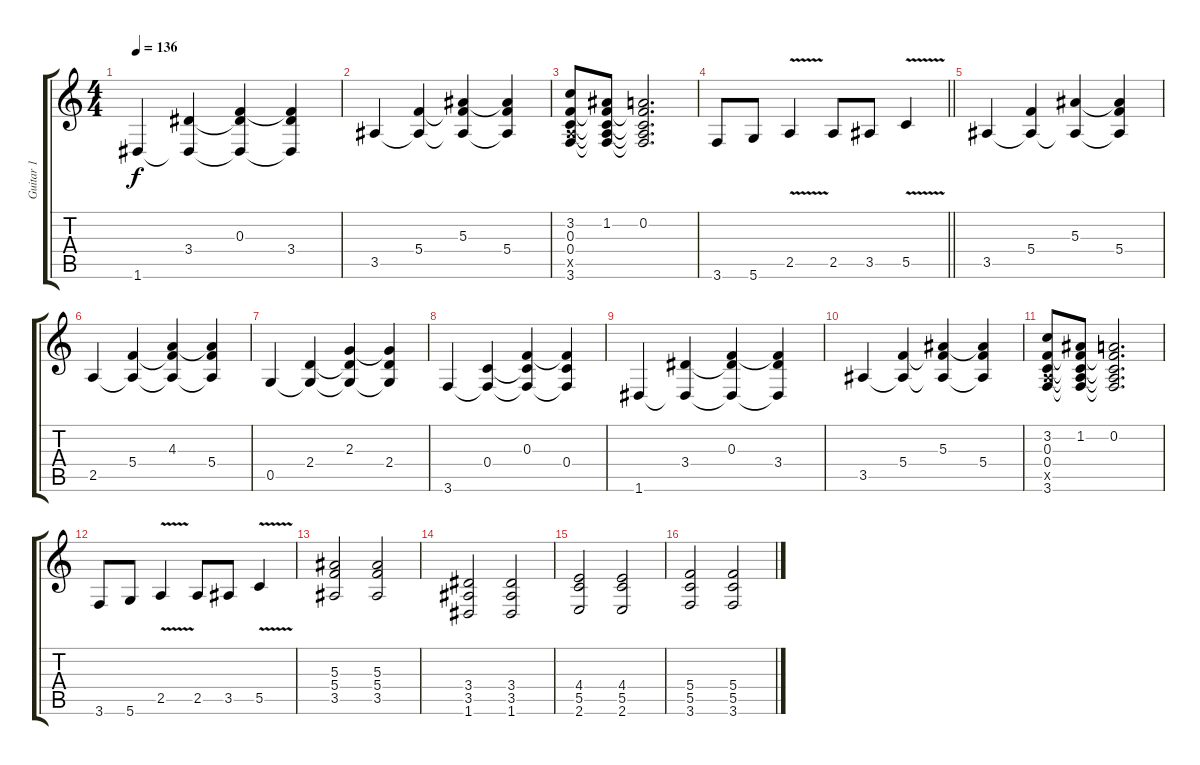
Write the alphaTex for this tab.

\track ("Guitar 1" "Guitar 1") {instrument distortionguitar}
\staff {score tabs}
\tuning (D4 A3 F3 C3 G2 D2) {hide}
\ts (4 4)
\tempo 136
\clef g2
\ks c
1.6.4{dy f} (3.4 1.6{t}).4 (0.3 3.4{t} 1.6{t}).4 (0.3{t} 3.4 1.6{t}).4 |
3.5.4 (5.4 3.5{t}).4 (5.3 5.4{t} 3.5{t}).4 (5.3{t} 5.4 3.5{t}).4 |
(3.2 0.3 0.4 2.5{x} 3.6).8 (1.2 0.3{t} 0.4{t} 2.5{t} 3.6{t}).8 (0.2 0.3{t} 0.4{t} 2.5{t} 3.6{t}).2{d} |
\barLineRight lightlight
3.6.8 5.6.8 2.5{v}.4 2.5.8 3.5.8 5.5{v}.4 |
3.5.4 (5.4 3.5{t}).4 (5.3 3.5{t}).4 (5.3{t} 5.4 3.5{t}).4 |
2.5.4 (5.4 2.5{t}).4 (4.3 5.4{t} 2.5{t}).4 (4.3{t} 5.4 2.5{t}).4 |
0.5.4 (2.4 0.5{t}).4 (2.3 2.4{t} 0.5{t}).4 (2.3{t} 2.4 0.5{t}).4 |
3.6.4 (0.4 3.6{t}).4 (0.3 0.4{t} 3.6{t}).4 (0.3{t} 0.4 3.6{t}).4 |
1.6.4 (3.4 1.6{t}).4 (0.3 3.4{t} 1.6{t}).4 (0.3{t} 3.4 1.6{t}).4 |
3.5.4 (5.4 3.5{t}).4 (5.3 5.4{t} 3.5{t}).4 (5.3{t} 5.4 3.5{t}).4 |
(3.2 0.3 0.4 2.5{x} 3.6).8 (1.2 0.3{t} 0.4{t} 2.5{t} 3.6{t}).8 (0.2 0.3{t} 0.4{t} 2.5{t} 3.6{t}).2{d} |
3.6.8 5.6.8 2.5{v}.4 2.5.8 3.5.8 5.5{v}.4 |
(5.3 5.4 3.5).2 (5.3 5.4 3.5).2 |
(3.4 3.5 1.6).2 (3.4 3.5 1.6).2 |
(4.4 5.5 2.6).2 (4.4 5.5 2.6).2 |
(5.4 5.5 3.6).2 (5.4 5.5 3.6).2
